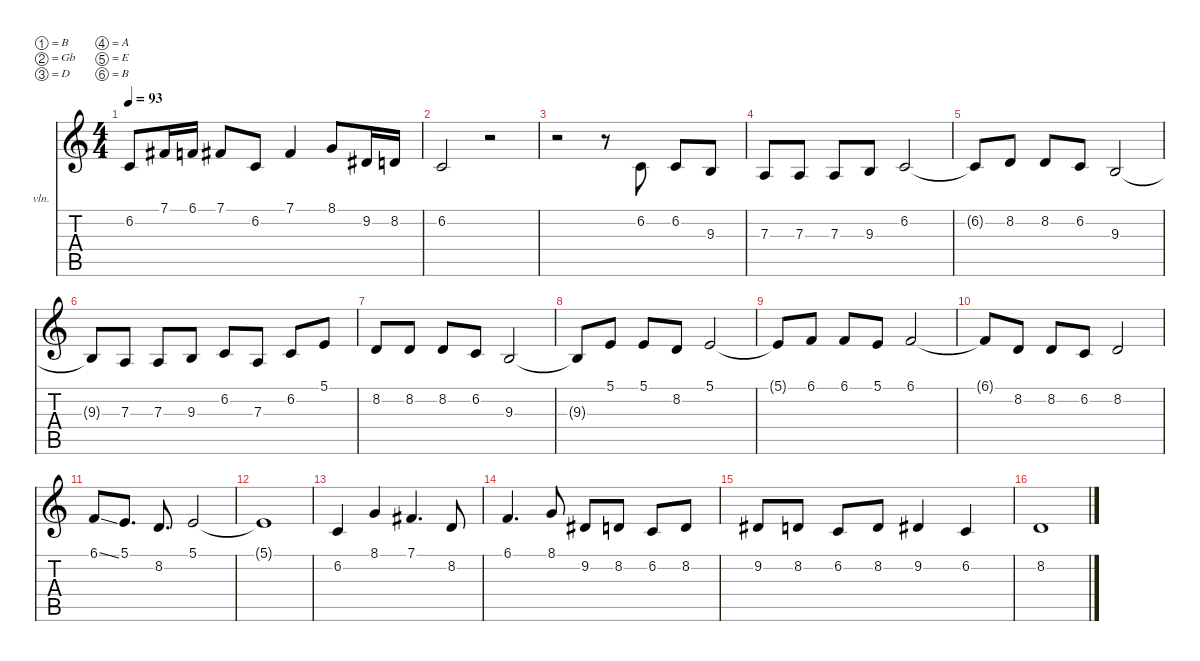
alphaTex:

\defaultSystemsLayout 2
\hideDynamics
\bracketExtendMode nobrackets
\firstSystemTrackNameOrientation horizontal
\otherSystemsTrackNameOrientation horizontal
\track ("Vocals" "vln.") {instrument synthstrings1}
\staff {score tabs}
\tuning (B3 Gb3 D3 A2 E2 B1)
\ts (4 4)
\scale
1.03043
\tempo 93
\accidentals auto
\clef g2
\ottava regular
\simile none
\ks c
6.2.8{dy f beam Up} 7.1{acc #}.16{beam Up} 6.1.16{beam Up} 7.1{acc #}.8{beam Up} 6.2.8{beam Up} 7.1{acc #}.4{beam Up} 8.1.8{beam Up} 9.2{acc #}.16{beam Up} 8.2.16{beam Up} |
\scale
0.969568 6.2.2{beam Up} r.2{beam Up} |
\scale
1.02254 r.2{beam Down} r.8{beam Down} 6.2.8{beam Up} 6.2.8{beam Up} 9.3.8{beam Up} |
\scale
0.977463 7.3.8{beam Up} 7.3.8{beam Up} 7.3.8{beam Up} 9.3.8{beam Up} 6.2.2{beam Up} |
\scale
1.03043 6.2{t}.8{beam Up} 8.2.8{beam Up} 8.2.8{beam Up} 6.2.8{beam Up} 9.3.2{beam Up} |
\scale
0.969568 9.3{t}.8{beam Up} 7.3.8{beam Up} 7.3.8{beam Up} 9.3.8{beam Up} 6.2.8{beam Up} 7.3.8{beam Up} 6.2.8{beam Up} 5.1.8{beam Up} |
\scale
1.03043 8.2.8{beam Up} 8.2.8{beam Up} 8.2.8{beam Up} 6.2.8{beam Up} 9.3.2{beam Up} |
\scale
0.969568 9.3{t}.8{beam Up} 5.1.8{beam Up} 5.1.8{beam Up} 8.2.8{beam Up} 5.1.2{beam Up} |
\scale
1.03043 5.1{t}.8{beam Up} 6.1.8{beam Up} 6.1.8{beam Up} 5.1.8{beam Up} 6.1.2{beam Up} |
\scale
0.969568 6.1{t}.8{beam Up} 8.2.8{beam Up} 8.2.8{beam Up} 6.2.8{beam Up} 8.2.2{beam Up} |
\scale
1.03043 6.1{ss}.8{beam Up} 5.1.8{d beam Up} 8.2.8{d beam Up} 5.1.2{beam Up} |
\scale
0.969568 5.1{t}.1{beam Up} |
\scale
1.03043 6.2.4{beam Up} 8.1.4{beam Up} 7.1{acc #}.4{d beam Up} 8.2.8{beam Up} |
\scale
0.969568 6.1.4{d beam Up} 8.1.8{beam Up} 9.2{acc #}.8{beam Up} 8.2.8{beam Up} 6.2.8{beam Up} 8.2.8{beam Up} |
\scale
1.02122 9.2{acc #}.8{beam Up} 8.2.8{beam Up} 6.2.8{beam Up} 8.2.8{beam Up} 9.2{acc #}.4{beam Up} 6.2.4{beam Up} |
\scale
0.978779 8.2.1{beam Up}
